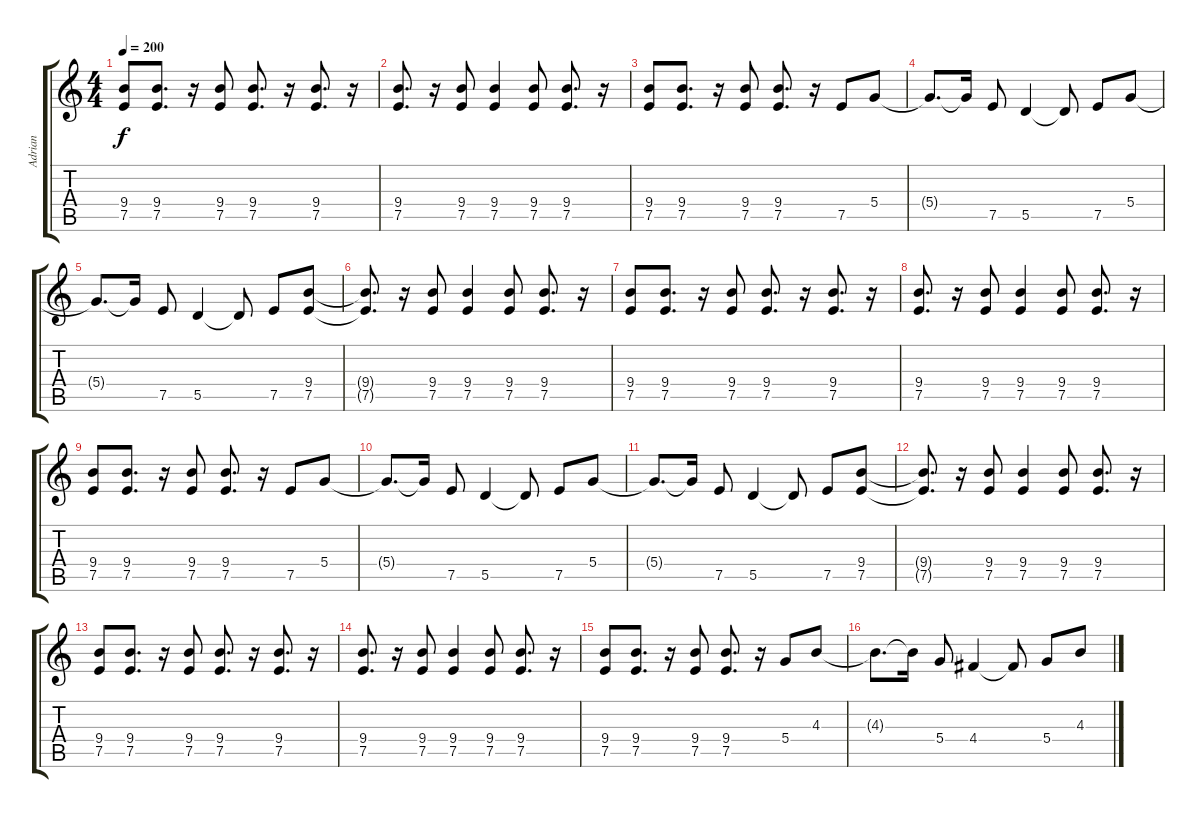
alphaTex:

\track ("Adrian" "Adrian") {instrument overdrivenguitar}
\staff {score tabs}
\tuning (E4 B3 G3 D3 A2 E2) {hide}
\ts (4 4)
\tempo 200
\clef g2
\ks c
(9.4 7.5).8{dy f} (9.4 7.5).8{d} r.16 (9.4 7.5).8 (9.4 7.5).8{d} r.16 (9.4 7.5).8{d} r.16 |
(9.4 7.5).8{d} r.16 (9.4 7.5).8 (9.4 7.5).4 (9.4 7.5).8 (9.4 7.5).8{d} r.16 |
(9.4 7.5).8 (9.4 7.5).8{d} r.16 (9.4 7.5).8 (9.4 7.5).8{d} r.16 7.5.8 5.4.8 |
5.4{t}.8{d} 5.4{t}.16 7.5.8 5.5.4 5.5{t}.8 7.5.8 5.4.8 |
5.4{t}.8{d} 5.4{t}.16 7.5.8 5.5.4 5.5{t}.8 7.5.8 (9.4 7.5).8 |
(9.4{t} 7.5{t}).8{d} r.16 (9.4 7.5).8 (9.4 7.5).4 (9.4 7.5).8 (9.4 7.5).8{d} r.16 |
(9.4 7.5).8 (9.4 7.5).8{d} r.16 (9.4 7.5).8 (9.4 7.5).8{d} r.16 (9.4 7.5).8{d} r.16 |
(9.4 7.5).8{d} r.16 (9.4 7.5).8 (9.4 7.5).4 (9.4 7.5).8 (9.4 7.5).8{d} r.16 |
(9.4 7.5).8 (9.4 7.5).8{d} r.16 (9.4 7.5).8 (9.4 7.5).8{d} r.16 7.5.8 5.4.8 |
5.4{t}.8{d} 5.4{t}.16 7.5.8 5.5.4 5.5{t}.8 7.5.8 5.4.8 |
5.4{t}.8{d} 5.4{t}.16 7.5.8 5.5.4 5.5{t}.8 7.5.8 (9.4 7.5).8 |
(9.4{t} 7.5{t}).8{d} r.16 (9.4 7.5).8 (9.4 7.5).4 (9.4 7.5).8 (9.4 7.5).8{d} r.16 |
(9.4 7.5).8 (9.4 7.5).8{d} r.16 (9.4 7.5).8 (9.4 7.5).8{d} r.16 (9.4 7.5).8{d} r.16 |
(9.4 7.5).8{d} r.16 (9.4 7.5).8 (9.4 7.5).4 (9.4 7.5).8 (9.4 7.5).8{d} r.16 |
(9.4 7.5).8 (9.4 7.5).8{d} r.16 (9.4 7.5).8 (9.4 7.5).8{d} r.16 5.4.8 4.3.8 |
4.3{t}.8{d} 4.3{t}.16 5.4.8 4.4.4 4.4{t}.8 5.4.8 4.3.8
